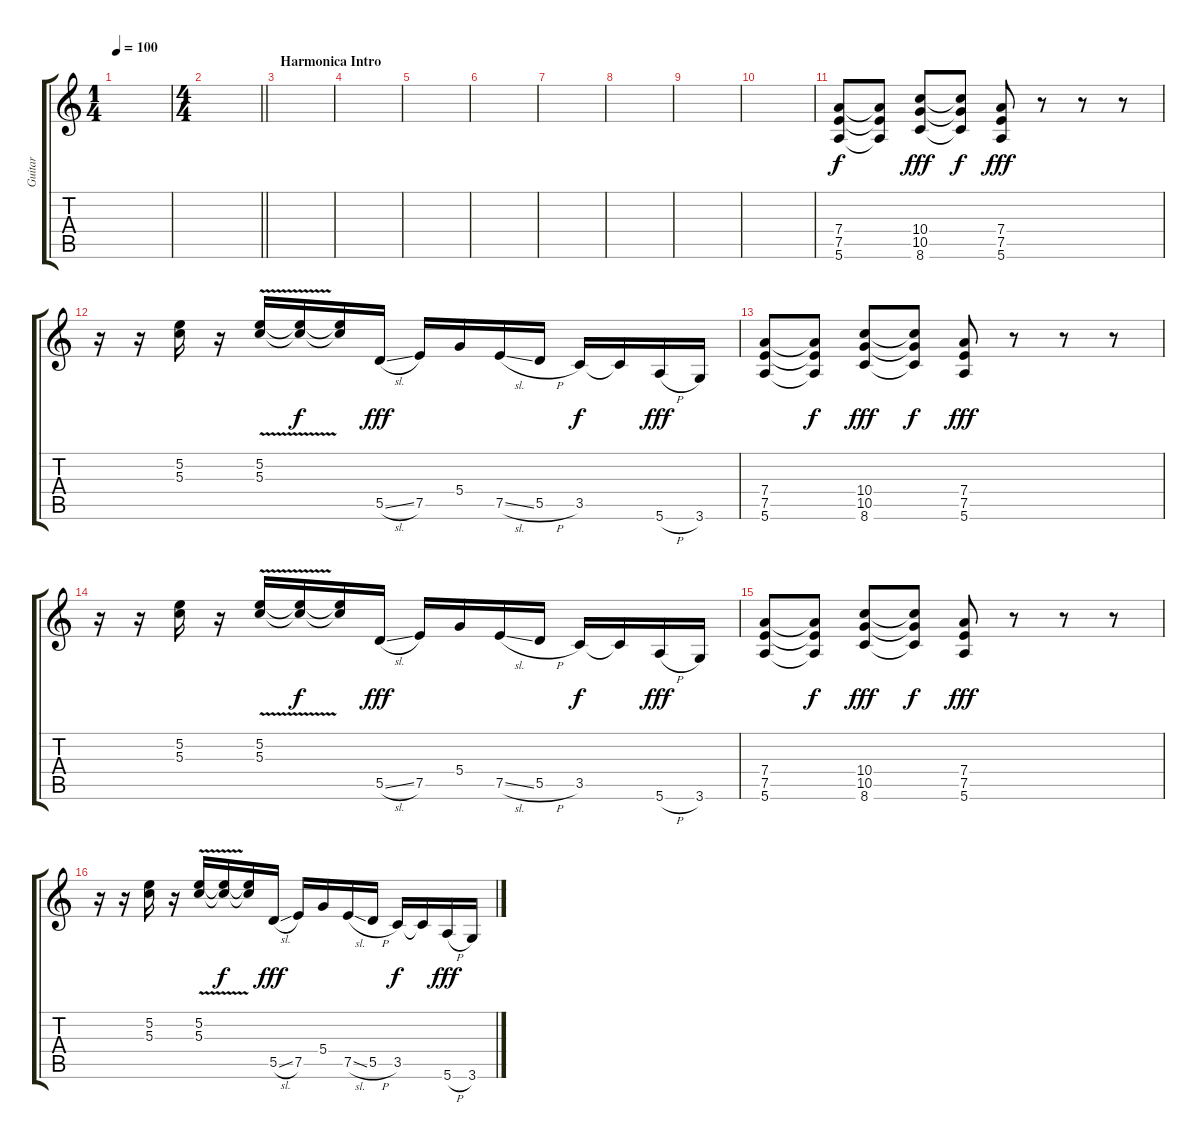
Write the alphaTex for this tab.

\track ("Guitar" "Guitar") {instrument distortionguitar}
\staff {score tabs}
\tuning (E4 B3 G3 D3 A2 E2) {hide}
\ts (1 4)
\tempo 100
\clef g2
\ks c
|
\ts (4 4)
\barLineRight lightlight
|
\section ("" "Harmonica Intro")
|
|
|
|
|
|
|
|
(7.4 7.5 5.6).8 (7.4{t} 7.5{t} 5.6{t}).8{dy f} (10.4 10.5 8.6).8{dy fff} (10.4{t} 10.5{t} 8.6{t}).8{dy f} (7.4 7.5 5.6).8{dy fff} r.8 r.8 r.8 |
r.16 r.16 (5.2 5.3).16 r.16 (5.2{v} 5.3{v}).16 (5.2{t} 5.3{t}).16{dy f} (5.2{t} 5.3{t}).16 5.5{sl}.16{dy fff} 7.5.16 5.4.16 7.5{sl}.16 5.5{h}.16 3.5.16{dy f} 3.5{t}.16 5.6{h}.16{dy fff} 3.6.16 |
(7.4 7.5 5.6).8 (7.4{t} 7.5{t} 5.6{t}).8{dy f} (10.4 10.5 8.6).8{dy fff} (10.4{t} 10.5{t} 8.6{t}).8{dy f} (7.4 7.5 5.6).8{dy fff} r.8 r.8 r.8 |
r.16 r.16 (5.2 5.3).16 r.16 (5.2{v} 5.3{v}).16 (5.2{t} 5.3{t}).16{dy f} (5.2{t} 5.3{t}).16 5.5{sl}.16{dy fff} 7.5.16 5.4.16 7.5{sl}.16 5.5{h}.16 3.5.16{dy f} 3.5{t}.16 5.6{h}.16{dy fff} 3.6.16 |
(7.4 7.5 5.6).8 (7.4{t} 7.5{t} 5.6{t}).8{dy f} (10.4 10.5 8.6).8{dy fff} (10.4{t} 10.5{t} 8.6{t}).8{dy f} (7.4 7.5 5.6).8{dy fff} r.8 r.8 r.8 |
r.16 r.16 (5.2 5.3).16 r.16 (5.2{v} 5.3{v}).16 (5.2{t} 5.3{t}).16{dy f} (5.2{t} 5.3{t}).16 5.5{sl}.16{dy fff} 7.5.16 5.4.16 7.5{sl}.16 5.5{h}.16 3.5.16{dy f} 3.5{t}.16 5.6{h}.16{dy fff} 3.6.16
